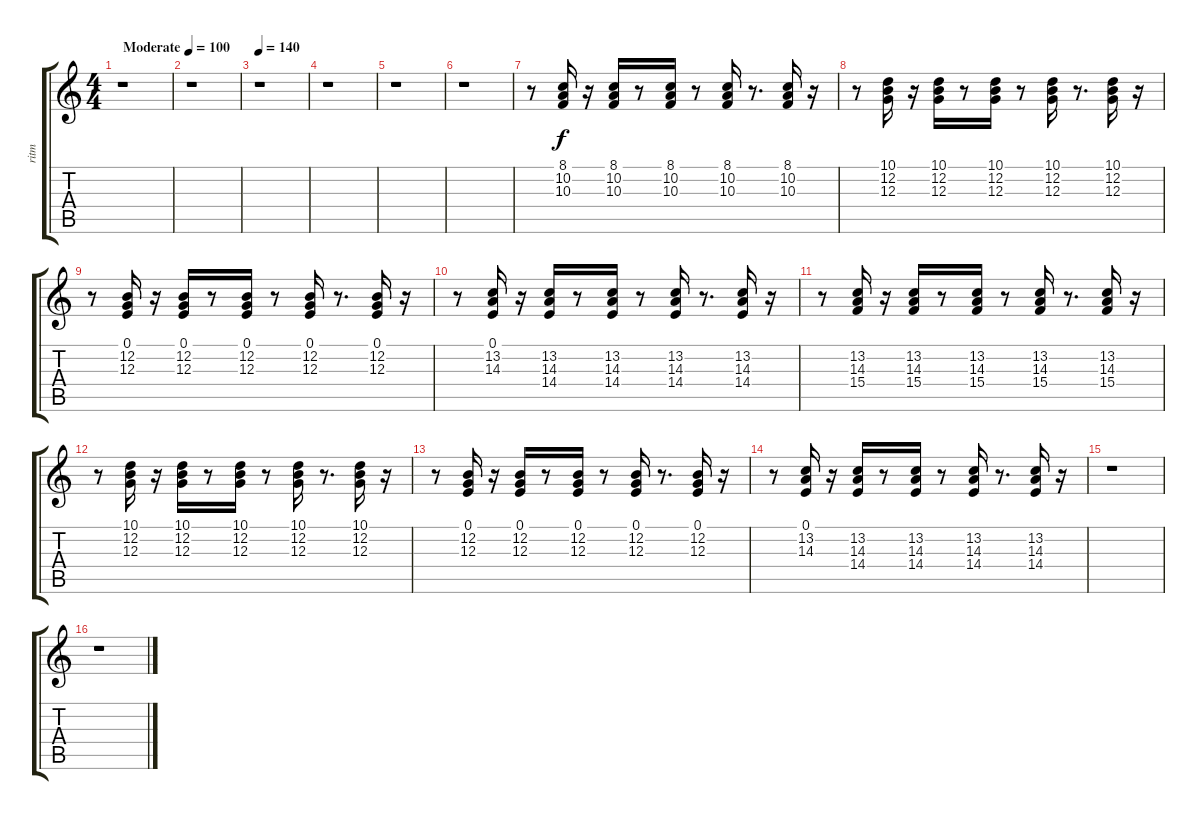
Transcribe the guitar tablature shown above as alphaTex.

\track ("ritm" "ritm") {instrument lead2sawtooth}
\staff {score tabs}
\tuning (E4 B3 G3 D3 A2 E2) {hide}
\ts (4 4)
\tempo (100 "Moderate")
\clef g2
\ks c
r.1{dy f instrument lead2sawtooth} |
r.1 |
\tempo 140
r.1 |
r.1 |
r.1 |
r.1 |
r.8 (8.1 10.2 10.3).16 r.16 (8.1 10.2 10.3).16 r.8 (8.1 10.2 10.3).16 r.8 (8.1 10.2 10.3).16 r.8{d} (8.1 10.2 10.3).16 r.16 |
r.8 (10.1 12.2 12.3).16 r.16 (10.1 12.2 12.3).16 r.8 (10.1 12.2 12.3).16 r.8 (10.1 12.2 12.3).16 r.8{d} (10.1 12.2 12.3).16 r.16 |
r.8 (0.1 12.2 12.3).16 r.16 (0.1 12.2 12.3).16 r.8 (0.1 12.2 12.3).16 r.8 (0.1 12.2 12.3).16 r.8{d} (0.1 12.2 12.3).16 r.16 |
r.8 (0.1 13.2 14.3).16 r.16 (13.2 14.3 14.4).16 r.8 (13.2 14.3 14.4).16 r.8 (13.2 14.3 14.4).16 r.8{d} (13.2 14.3 14.4).16 r.16 |
r.8 (13.2 14.3 15.4).16 r.16 (13.2 14.3 15.4).16 r.8 (13.2 14.3 15.4).16 r.8 (13.2 14.3 15.4).16 r.8{d} (13.2 14.3 15.4).16 r.16 |
r.8 (10.1 12.2 12.3).16 r.16 (10.1 12.2 12.3).16 r.8 (10.1 12.2 12.3).16 r.8 (10.1 12.2 12.3).16 r.8{d} (10.1 12.2 12.3).16 r.16 |
r.8 (0.1 12.2 12.3).16 r.16 (0.1 12.2 12.3).16 r.8 (0.1 12.2 12.3).16 r.8 (0.1 12.2 12.3).16 r.8{d} (0.1 12.2 12.3).16 r.16 |
r.8 (0.1 13.2 14.3).16 r.16 (13.2 14.3 14.4).16 r.8 (13.2 14.3 14.4).16 r.8 (13.2 14.3 14.4).16 r.8{d} (13.2 14.3 14.4).16 r.16 |
r.1 |
r.1
